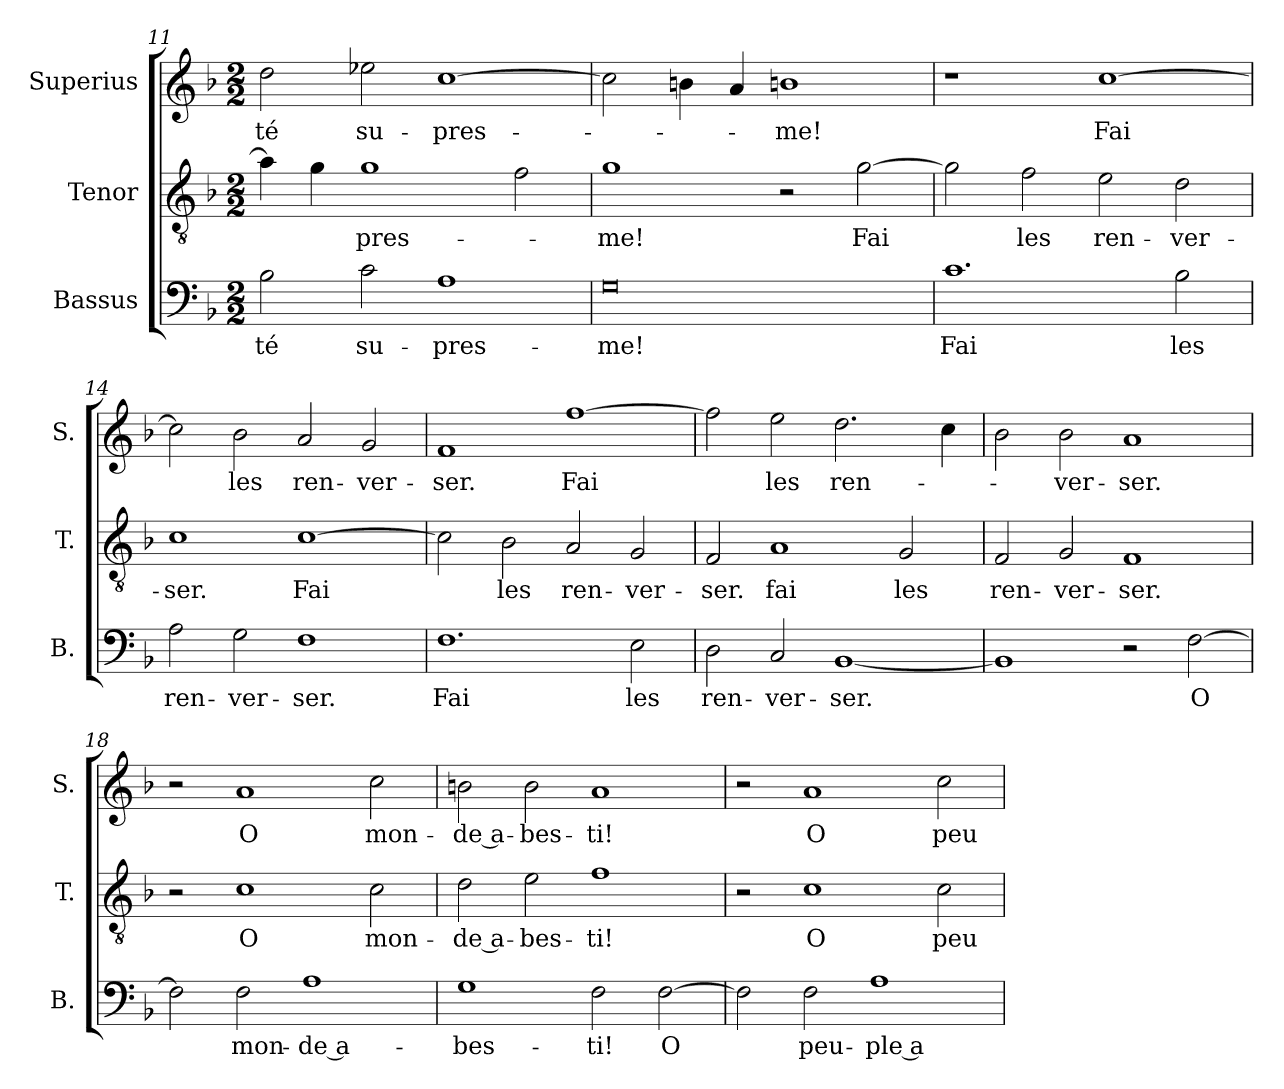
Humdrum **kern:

**kern	**text	**kern	**text	**kern	**text
*part3	*part3	*part2	*part2	*part1	*part1
*staff3	*staff3	*staff2	*staff2	*staff1	*staff1
*I"Bassus	*	*I"Tenor	*	*I"Superius	*
*I'B.	*	*I'T.	*	*I'S.	*
*clefF4	*	*clefGv2	*	*clefG2	*
*	*	*ITrd7c12	*	*	*
*k[b-]	*	*k[b-]	*	*k[b-]	*
*F:	*	*F:	*	*F:	*
*M2/2	*	*M2/2	*	*M2/2	*
=11	=11	=11	=11	=11	=11
2B-\	-té	4A\]	.	2dd\	-té
.	.	4G\	.	.	.
2c\	su-	1G\	-pres-	2ee-X\	su-
1A\	-pres-	.	.	[1cc\	-pres-
.	.	2F\	.	.	.
=12	=12	=12	=12	=12	=12
0G\	-me!	1G\	-me!	2cc\]	.
.	.	.	.	4bn\	.
.	.	.	.	4a/	.
.	.	2r	.	1bn\	-me!
.	.	[2G\	Fai	.	.
!!LO:LB:g=z
=13	=13	=13	=13	=13	=13
1.c\	Fai	2G\]	.	1r	.
.	.	2F\	les	.	.
.	.	2E\	ren-	[1cc\	Fai
2B-\	les	2D\	-ver-	.	.
=14	=14	=14	=14	=14	=14
2A\	ren-	1C\	-ser.	2cc\]	.
2G\	-ver-	.	.	2b-\	les
1F\	-ser.	[1C\	Fai	2a/	ren-
.	.	.	.	2g/	-ver-
=15	=15	=15	=15	=15	=15
1.F\	Fai	2C\]	.	1f/	-ser.
.	.	2BB-\	les	.	.
.	.	2AA/	ren-	[1ff\	Fai
2E\	les	2GG/	-ver-	.	.
=16	=16	=16	=16	=16	=16
2D\	ren-	2FF/	-ser.	2ff\]	.
2C/	-ver-	1AA/	fai	2ee\	les
[1BB-/	-ser.	.	.	2.dd\	ren-
.	.	2GG/	les	.	.
.	.	.	.	4cc\	.
!!LO:LB:g=z
=17	=17	=17	=17	=17	=17
1BB-/]	.	2FF/	ren-	2b-\	.
.	.	2GG/	-ver-	2b-\	-ver-
2r	.	1FF/	-ser.	1a/	-ser.
[2F\	O	.	.	.	.
=18	=18	=18	=18	=18	=18
2F\]	.	2r	.	2r	.
2F\	mon-	1C\	O	1a/	O
1A\	-de a-	.	.	.	.
.	.	2C\	mon-	2cc\	mon-
=19	=19	=19	=19	=19	=19
1G\	-bes-	2D\	-de a-	2bn\	-de a-
.	.	2E\	-bes-	2b\	-bes-
2F\	-ti!	1F\	-ti!	1a/	-ti!
[2F\	O	.	.	.	.
=20	=20	=20	=20	=20	=20
2F\]	.	2r	.	2r	.
2F\	peu-	1C\	O	1a/	O
1A\	-ple a-	.	.	.	.
.	.	2C\	peu-	2cc\	peu-
=	=	=	=	=	=
*-	*-	*-	*-	*-	*-
